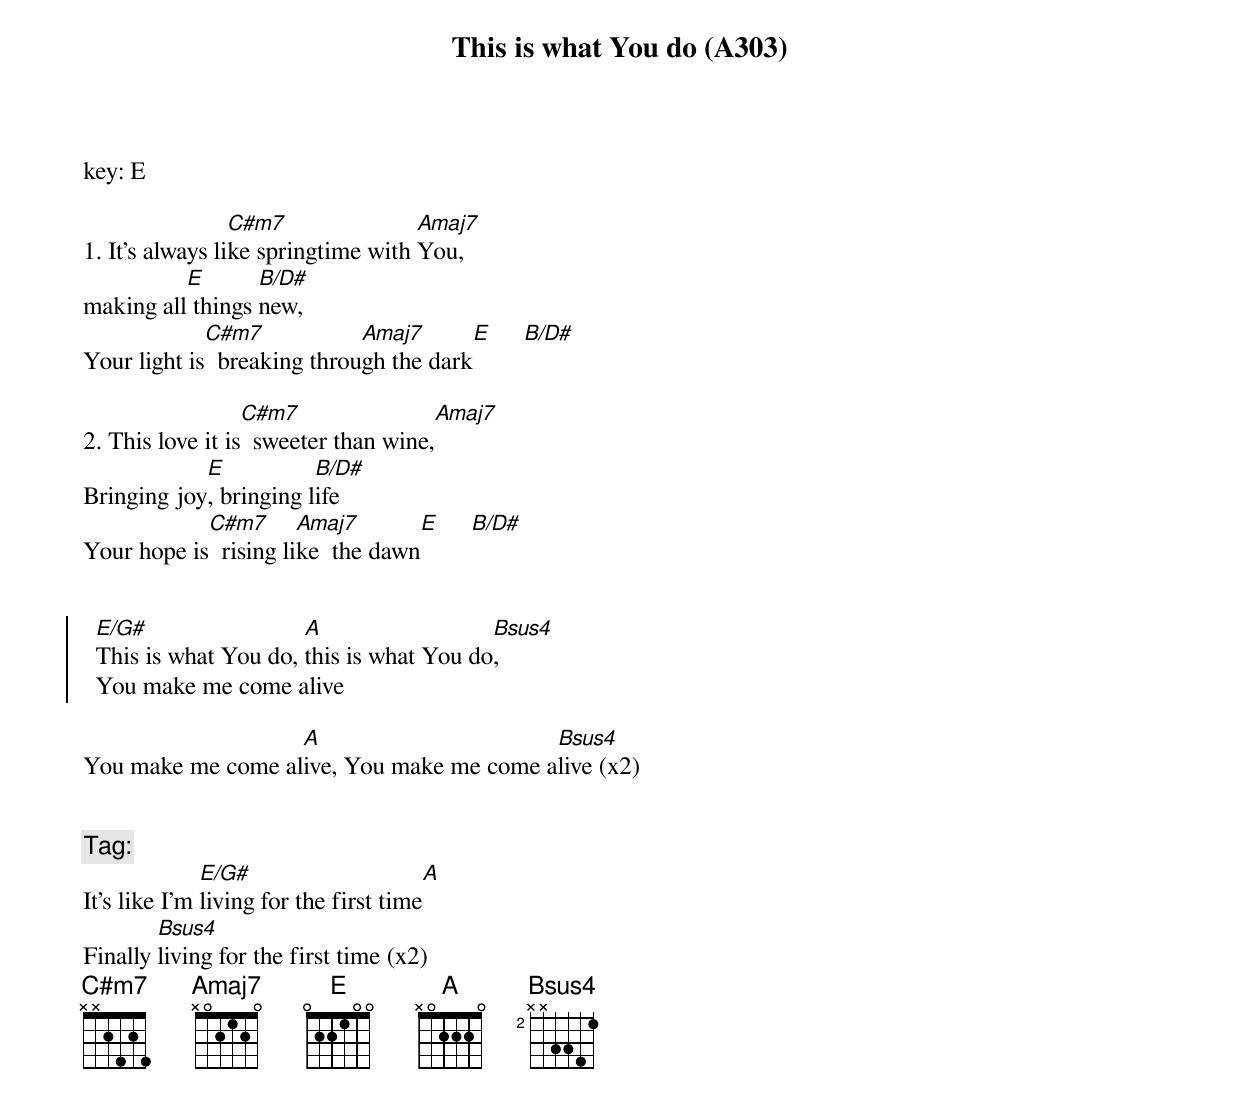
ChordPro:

{title: This is what You do (A303)}
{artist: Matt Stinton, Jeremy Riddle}
key: E

1. It's always li[C#m7]ke springtime with [Amaj7]You,
making all[E] things [B/D#]new,
Your light is[C#m7]  breaking throu[Amaj7]gh the dark[E]     [B/D#]

2. This love it is[C#m7]  sweeter than wine,[Amaj7]
Bringing joy[E], bringing l[B/D#]ife
Your hope is[C#m7]  rising li[Amaj7]ke  the dawn[E]     [B/D#]


{soc}
  [E/G#]This is what You do, [A]this is what You do[Bsus4],
  You make me come alive
 {eoc}

You make me come al[A]ive, You make me come a[Bsus4]live (x2)


{comment: Tag:}
It's like I'm [E/G#]living for the first time[A]
Finally [Bsus4]living for the first time (x2)
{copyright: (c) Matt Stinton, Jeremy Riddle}
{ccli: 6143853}
